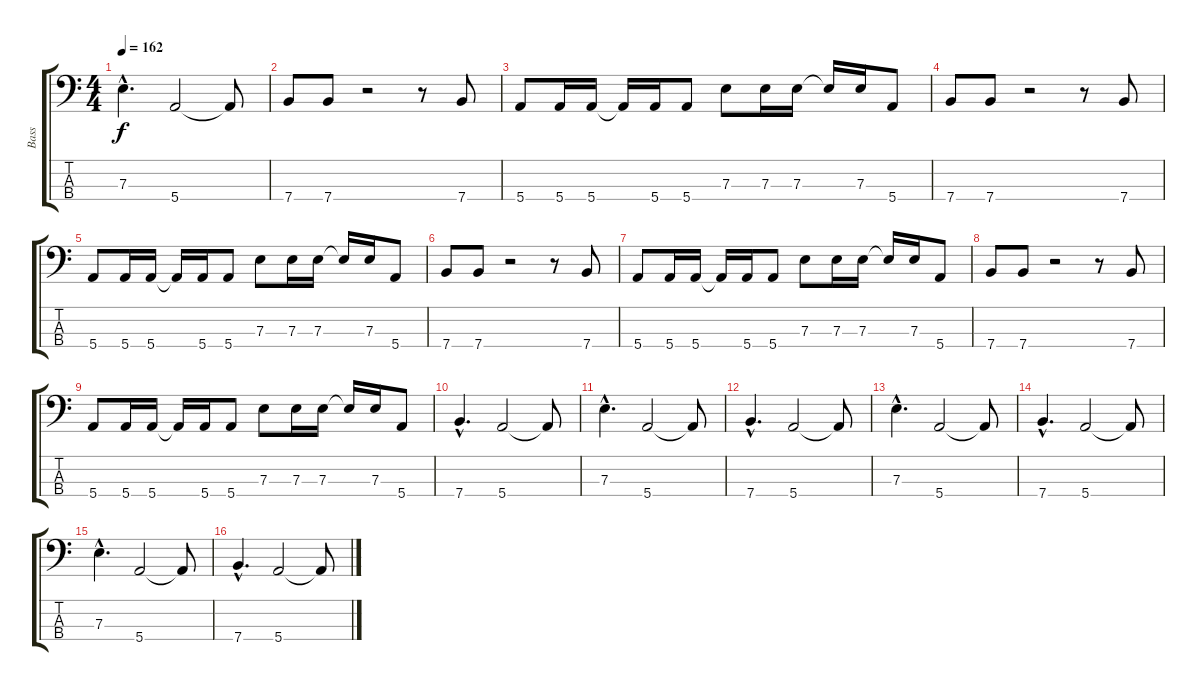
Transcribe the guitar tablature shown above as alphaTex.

\track ("Bass" "Bass") {instrument electricbassfinger}
\staff {score tabs}
\tuning (G2 D2 A1 E1) {hide}
\ts (4 4)
\tempo 162
\clef f4
\ks c
7.3{hac}.4{d dy f} 5.4.2 5.4{t}.8 |
\section ("" "")
7.4.8 7.4.8 r.2 r.8 7.4.8 |
5.4.8 5.4.16 5.4.16 5.4{t}.16 5.4.16 5.4.8 7.3.8 7.3.16 7.3.16 7.3{t}.16 7.3.16 5.4.8 |
7.4.8 7.4.8 r.2 r.8 7.4.8 |
5.4.8 5.4.16 5.4.16 5.4{t}.16 5.4.16 5.4.8 7.3.8 7.3.16 7.3.16 7.3{t}.16 7.3.16 5.4.8 |
7.4.8 7.4.8 r.2 r.8 7.4.8 |
5.4.8 5.4.16 5.4.16 5.4{t}.16 5.4.16 5.4.8 7.3.8 7.3.16 7.3.16 7.3{t}.16 7.3.16 5.4.8 |
7.4.8 7.4.8 r.2 r.8 7.4.8 |
5.4.8 5.4.16 5.4.16 5.4{t}.16 5.4.16 5.4.8 7.3.8 7.3.16 7.3.16 7.3{t}.16 7.3.16 5.4.8 |
\section ("" "")
7.4{hac}.4{d} 5.4.2 5.4{t}.8 |
7.3{hac}.4{d} 5.4.2 5.4{t}.8 |
7.4{hac}.4{d} 5.4.2 5.4{t}.8 |
7.3{hac}.4{d} 5.4.2 5.4{t}.8 |
7.4{hac}.4{d} 5.4.2 5.4{t}.8 |
7.3{hac}.4{d} 5.4.2 5.4{t}.8 |
7.4{hac}.4{d} 5.4.2 5.4{t}.8
